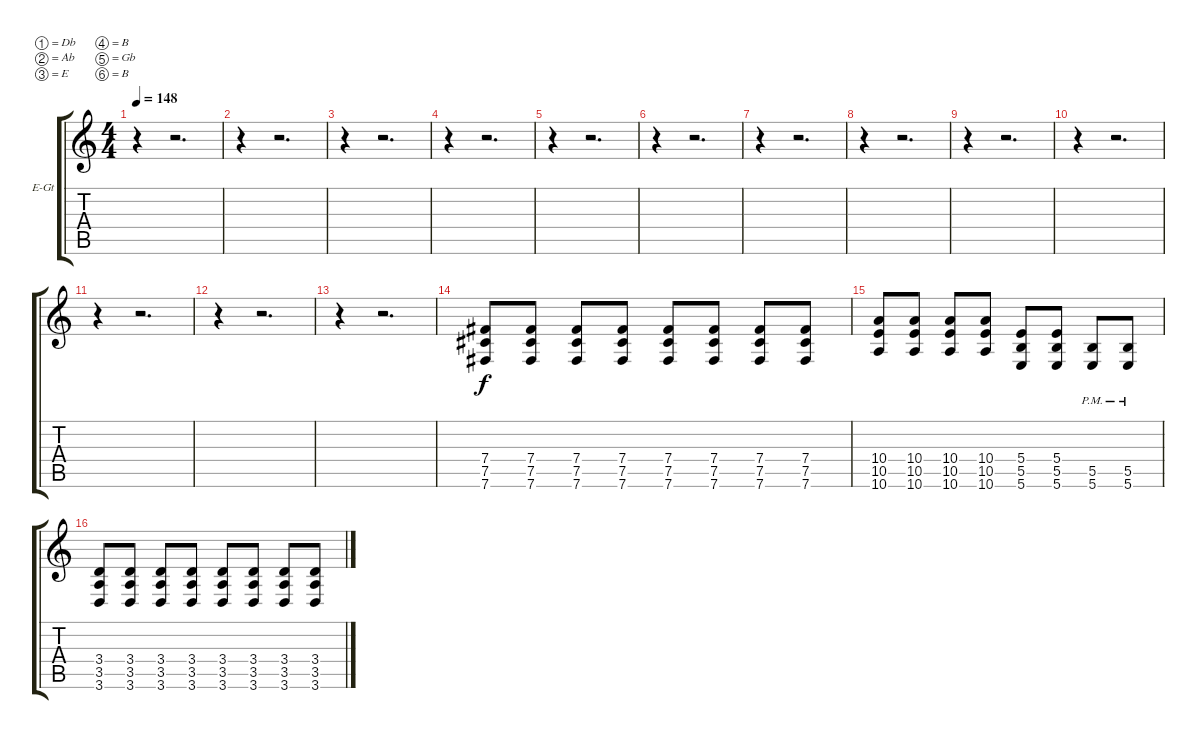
\bracketExtendMode groupsimilarinstruments
\firstSystemTrackNameOrientation horizontal
\otherSystemsTrackNameOrientation horizontal
\track ("Electric Guitar" "E-Gt") {instrument distortionguitar}
\staff {score tabs}
\tuning (Db4 Ab3 E3 B2 Gb2 B1)
\ts (4 4)
\tempo 148
\clef g2
\ks c
r.4{dy f} r.2{d} |
r.4 r.2{d} |
r.4 r.2{d} |
r.4 r.2{d} |
r.4 r.2{d} |
r.4 r.2{d} |
r.4 r.2{d} |
r.4 r.2{d} |
r.4 r.2{d} |
r.4 r.2{d} |
r.4 r.2{d} |
r.4 r.2{d} |
r.4 r.2{d} |
(7.4 7.5 7.6).8 (7.4 7.5 7.6).8 (7.4 7.5 7.6).8 (7.4 7.5 7.6).8 (7.4 7.5 7.6).8 (7.4 7.5 7.6).8 (7.4 7.5 7.6).8 (7.4 7.5 7.6).8 |
(10.4 10.5 10.6).8 (10.4 10.5 10.6).8 (10.4 10.5 10.6).8 (10.4 10.5 10.6).8 (5.4 5.5 5.6).8 (5.4 5.5 5.6).8 (5.5{pm} 5.6{pm}).8 (5.5{pm} 5.6{pm}).8 |
(3.4 3.5 3.6).8 (3.4 3.5 3.6).8 (3.4 3.5 3.6).8 (3.4 3.5 3.6).8 (3.4 3.5 3.6).8 (3.4 3.5 3.6).8 (3.4 3.5 3.6).8 (3.4 3.5 3.6).8
